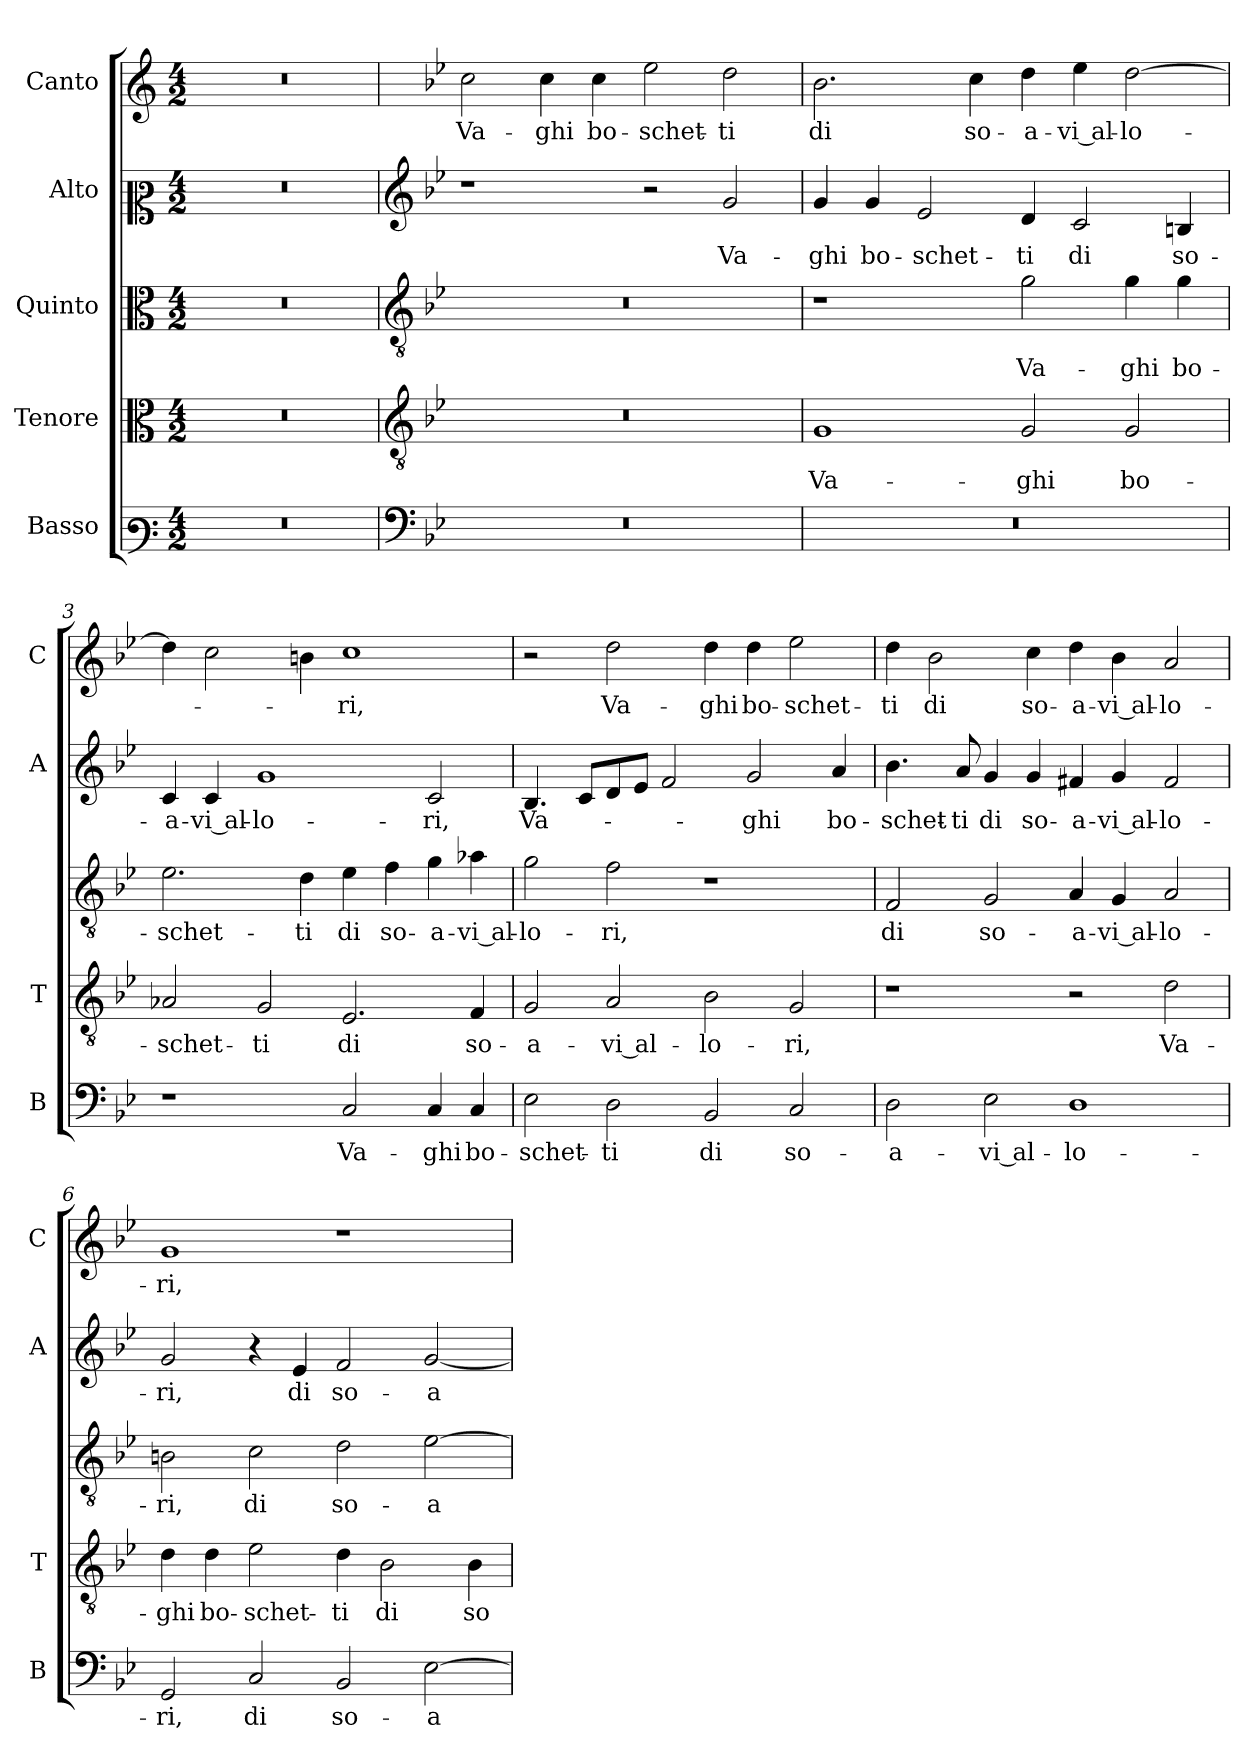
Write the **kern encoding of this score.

**kern	**text	**kern	**text	**kern	**text	**kern	**text	**kern	**text
*part5	*part5	*part4	*part4	*part3	*part3	*part2	*part2	*part1	*part1
*staff5	*staff5	*staff4	*staff4	*staff3	*staff3	*staff2	*staff2	*staff1	*staff1
*I"Basso	*	*I"Tenore	*	*I"Quinto	*	*I"Alto	*	*I"Canto	*
*I'B	*	*I'T	*	*	*	*I'A	*	*I'C	*
*clefF3	*	*clefC3	*	*clefC3	*	*clefC2	*	*clefG2	*
*k[]	*	*k[]	*	*k[]	*	*k[]	*	*k[]	*
*C:	*	*C:	*	*C:	*	*C:	*	*C:	*
*M4/2	*	*M4/2	*	*M4/2	*	*M4/2	*	*M4/2	*
=	=	=	=	=	=	=	=	=	=
0r	.	0r	.	0r	.	0r	.	0r	.
=1	=1	=1	=1	=1	=1	=1	=1	=1	=1
*clefF4	*	*clefGv2	*	*clefGv2	*	*clefG2	*	*	*
*k[b-e-]	*	*k[b-e-]	*	*k[b-e-]	*	*k[b-e-]	*	*k[b-e-]	*
*B-:	*	*B-:	*	*B-:	*	*B-:	*	*B-:	*
!	!	!	!	!	!	!	!	!	!LO:LY:b
0r	.	0r	.	0r	.	1r	.	2cc\	Va-
!	!	!	!	!	!	!	!	!	!LO:LY:b
.	.	.	.	.	.	.	.	4cc\	-ghi
!	!	!	!	!	!	!	!	!	!LO:LY:b
.	.	.	.	.	.	.	.	4cc\	bo-
!	!	!	!	!	!	!	!	!	!LO:LY:b
.	.	.	.	.	.	2r	.	2ee-\	-schet-
!	!	!	!	!	!	!	!LO:LY:b	!	!LO:LY:b
.	.	.	.	.	.	2g/	Va-	2dd\	-ti
=2	=2	=2	=2	=2	=2	=2	=2	=2	=2
!	!	!	!LO:LY:b	!	!	!	!LO:LY:b	!	!LO:LY:b
0r	.	1G	Va-	1r	.	4g/	-ghi	2.b-\	di
!	!	!	!	!	!	!	!LO:LY:b	!	!
.	.	.	.	.	.	4g/	bo-	.	.
!	!	!	!	!	!	!	!LO:LY:b	!	!
.	.	.	.	.	.	2e-/	-schet-	.	.
!	!	!	!	!	!	!	!	!	!LO:LY:b
.	.	.	.	.	.	.	.	4cc\	so-
!	!	!	!LO:LY:b	!	!LO:LY:b	!	!LO:LY:b	!	!LO:LY:b
.	.	2G/	-ghi	2g\	Va-	4d/	-ti	4dd\	-a-
!	!	!	!	!	!	!	!LO:LY:b	!	!LO:LY:b
.	.	.	.	.	.	2c/	di	4ee-\	-vi al-
!	!	!	!LO:LY:b	!	!LO:LY:b	!	!	!	!LO:LY:b
.	.	2G/	bo-	4g\	-ghi	.	.	[2dd\	-lo-
!	!	!	!	!	!LO:LY:b	!	!LO:LY:b	!	!
.	.	.	.	4g\	bo-	4Bn/	so-	.	.
=3	=3	=3	=3	=3	=3	=3	=3	=3	=3
!	!	!	!LO:LY:b	!	!LO:LY:b	!	!LO:LY:b	!	!
1r	.	2A-X/	-schet-	2.e-\	-schet-	4c/	-a-	4dd\]	.
!	!	!	!	!	!	!	!LO:LY:b	!	!
.	.	.	.	.	.	4c/	-vi al-	2cc\	.
!	!	!	!LO:LY:b	!	!	!	!LO:LY:b	!	!
.	.	2G/	-ti	.	.	1g	-lo-	.	.
!	!	!	!	!	!LO:LY:b	!	!	!	!
.	.	.	.	4d\	-ti	.	.	4bn\	.
!	!LO:LY:b	!	!LO:LY:b	!	!LO:LY:b	!	!	!	!LO:LY:b
2C/	Va-	2.E-/	di	4e-\	di	.	.	1cc	-ri,
!	!	!	!	!	!LO:LY:b	!	!	!	!
.	.	.	.	4f\	so-	.	.	.	.
!	!LO:LY:b	!	!	!	!LO:LY:b	!	!LO:LY:b	!	!
4C/	-ghi	.	.	4g\	-a-	2c/	-ri,	.	.
!	!LO:LY:b	!	!LO:LY:b	!	!LO:LY:b	!	!	!	!
4C/	bo-	4F/	so-	4a-X\	-vi al-	.	.	.	.
!!LO:LB:g=z
=4	=4	=4	=4	=4	=4	=4	=4	=4	=4
!	!LO:LY:b	!	!LO:LY:b	!	!LO:LY:b	!	!LO:LY:b	!	!
2E-\	-schet-	2G/	-a-	2g\	-lo-	4.B-/	Va-	2r	.
.	.	.	.	.	.	8c/L	.	.	.
!	!LO:LY:b	!	!LO:LY:b	!	!LO:LY:b	!	!	!	!LO:LY:b
2D\	-ti	2A/	-vi al-	2f\	-ri,	8d/	.	2dd\	Va-
.	.	.	.	.	.	8e-/J	.	.	.
.	.	.	.	.	.	2f/	.	.	.
!	!LO:LY:b	!	!LO:LY:b	!	!	!	!	!	!LO:LY:b
2BB-/	di	2B-\	-lo-	1r	.	.	.	4dd\	-ghi
!	!	!	!	!	!	!	!LO:LY:b	!	!LO:LY:b
.	.	.	.	.	.	2g/	-ghi	4dd\	bo-
!	!LO:LY:b	!	!LO:LY:b	!	!	!	!	!	!LO:LY:b
2C/	so-	2G/	-ri,	.	.	.	.	2ee-\	-schet-
!	!	!	!	!	!	!	!LO:LY:b	!	!
.	.	.	.	.	.	4a/	bo-	.	.
=5	=5	=5	=5	=5	=5	=5	=5	=5	=5
!	!LO:LY:b	!	!	!	!LO:LY:b	!	!LO:LY:b	!	!LO:LY:b
2D\	-a-	1r	.	2F/	di	4.b-\	-schet-	4dd\	-ti
!	!	!	!	!	!	!	!	!	!LO:LY:b
.	.	.	.	.	.	.	.	2b-\	di
!	!	!	!	!	!	!	!LO:LY:b	!	!
.	.	.	.	.	.	8a/	-ti	.	.
!	!LO:LY:b	!	!	!	!LO:LY:b	!	!LO:LY:b	!	!
2E-\	-vi al-	.	.	2G/	so-	4g/	di	.	.
!	!	!	!	!	!	!	!LO:LY:b	!	!LO:LY:b
.	.	.	.	.	.	4g/	so-	4cc\	so-
!	!LO:LY:b	!	!	!	!LO:LY:b	!	!LO:LY:b	!	!LO:LY:b
1D	-lo-	2r	.	4A/	-a-	4f#X/	-a-	4dd\	-a-
!	!	!	!	!	!LO:LY:b	!	!LO:LY:b	!	!LO:LY:b
.	.	.	.	4G/	-vi al-	4g/	-vi al-	4b-\	-vi al-
!	!	!	!LO:LY:b	!	!LO:LY:b	!	!LO:LY:b	!	!LO:LY:b
.	.	2d\	Va-	2A/	-lo-	2f#/	-lo-	2a/	-lo-
=6	=6	=6	=6	=6	=6	=6	=6	=6	=6
!	!LO:LY:b	!	!LO:LY:b	!	!LO:LY:b	!	!LO:LY:b	!	!LO:LY:b
2GG/	-ri,	4d\	-ghi	2Bn\	-ri,	2g/	-ri,	1g	-ri,
!	!	!	!LO:LY:b	!	!	!	!	!	!
.	.	4d\	bo-	.	.	.	.	.	.
!	!LO:LY:b	!	!LO:LY:b	!	!LO:LY:b	!	!	!	!
2C/	di	2e-\	-schet-	2c\	di	4r	.	.	.
!	!	!	!	!	!	!	!LO:LY:b	!	!
.	.	.	.	.	.	4e-/	di	.	.
!	!LO:LY:b	!	!LO:LY:b	!	!LO:LY:b	!	!LO:LY:b	!	!
2BB-/	so-	4d\	-ti	2d\	so-	2f/	so-	1r	.
!	!	!	!LO:LY:b	!	!	!	!	!	!
.	.	2B-\	di	.	.	.	.	.	.
!	!LO:LY:b	!	!	!	!LO:LY:b	!	!LO:LY:b	!	!
[2E-\	-a-	.	.	[2e-\	-a-	[2g/	-a-	.	.
!	!	!	!LO:LY:b	!	!	!	!	!	!
.	.	4B-\	so-	.	.	.	.	.	.
=	=	=	=	=	=	=	=	=	=
*-	*-	*-	*-	*-	*-	*-	*-	*-	*-
